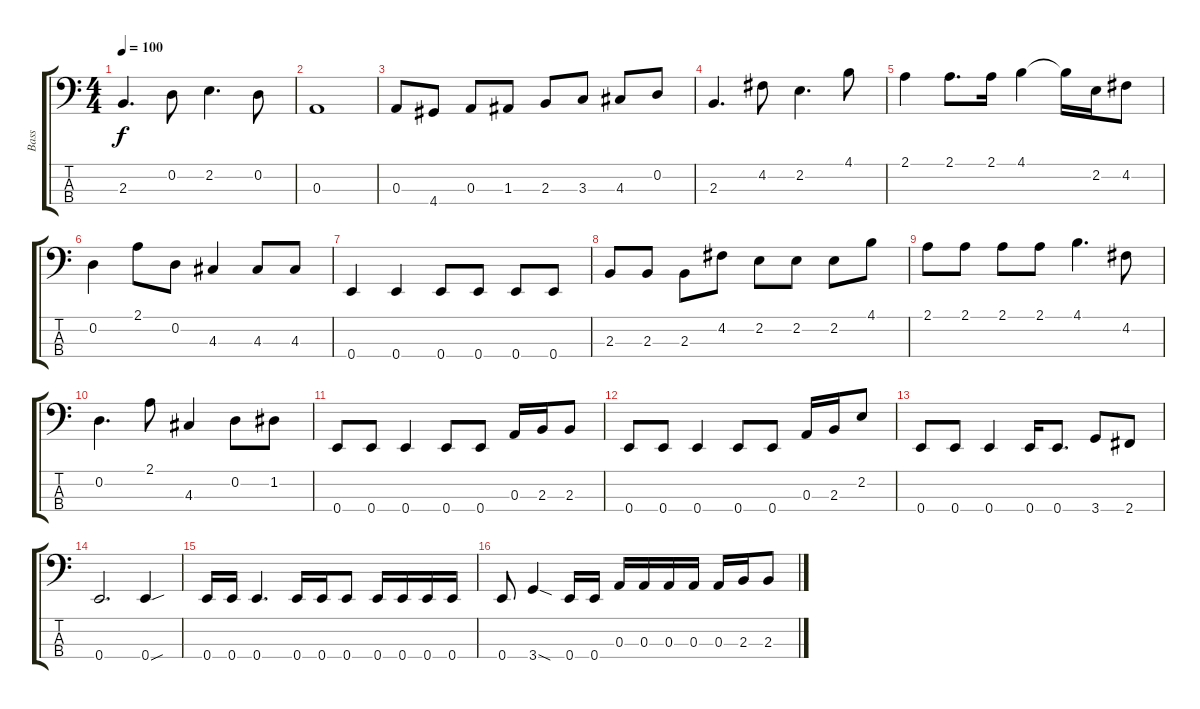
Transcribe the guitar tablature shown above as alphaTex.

\track ("Bass" "Bass") {instrument electricbassfinger}
\staff {score tabs}
\tuning (G2 D2 A1 E1) {hide}
\ts (4 4)
\tempo 100
\clef f4
\ks c
2.3.4{d dy f} 0.2.8 2.2.4{d} 0.2.8 |
0.3.1 |
0.3.8 4.4.8 0.3.8 1.3.8 2.3.8 3.3.8 4.3.8 0.2.8 |
2.3.4{d} 4.2.8 2.2.4{d} 4.1.8 |
2.1.4 2.1.8{d} 2.1.16 4.1.4 4.1{t}.16 2.2.16 4.2.8 |
0.2.4 2.1.8 0.2.8 4.3.4 4.3.8 4.3.8 |
0.4.4 0.4.4 0.4.8 0.4.8 0.4.8 0.4.8 |
2.3.8 2.3.8 2.3.8 4.2.8 2.2.8 2.2.8 2.2.8 4.1.8 |
2.1.8 2.1.8 2.1.8 2.1.8 4.1.4{d} 4.2.8 |
0.2.4{d} 2.1.8 4.3.4 0.2.8 1.2.8 |
0.4.8 0.4.8 0.4.4 0.4.8 0.4.8 0.3.16 2.3.16 2.3.8 |
0.4.8 0.4.8 0.4.4 0.4.8 0.4.8 0.3.16 2.3.16 2.2.8 |
0.4.8 0.4.8 0.4.4 0.4.16 0.4.8{d} 3.4.8 2.4.8 |
0.4.2{d} 0.4{sou}.4 |
0.4.16 0.4.16 0.4.4{d} 0.4.16 0.4.16 0.4.8 0.4.16 0.4.16 0.4.16 0.4.16 |
0.4.8 3.4{sod}.4 0.4.16 0.4.16 0.3.16 0.3.16 0.3.16 0.3.16 0.3.16 2.3.16 2.3.8
